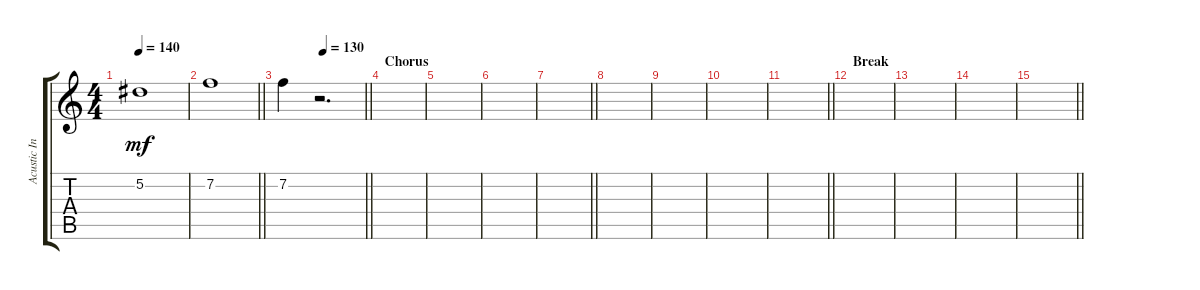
\track ("Acustic Intro - Guitar Solo" "Acustic In") {instrument acousticguitarsteel}
\staff {score tabs}
\tuning (Eb4 Bb3 Gb3 Db3 Ab2 Eb2) {hide}
\ts (4 4)
\tempo 140
\clef g2
\ks c
5.2.1{dy mf} |
\barLineRight lightlight
7.2.1 |
\tempo (130 0.5)
\barLineRight lightlight
7.2.4 r.2{d} |
\section ("" "Chorus")
|
|
|
\barLineRight lightlight
|
|
|
|
\barLineRight lightlight
|
\section ("" "Break")
|
|
|
\barLineRight lightlight
